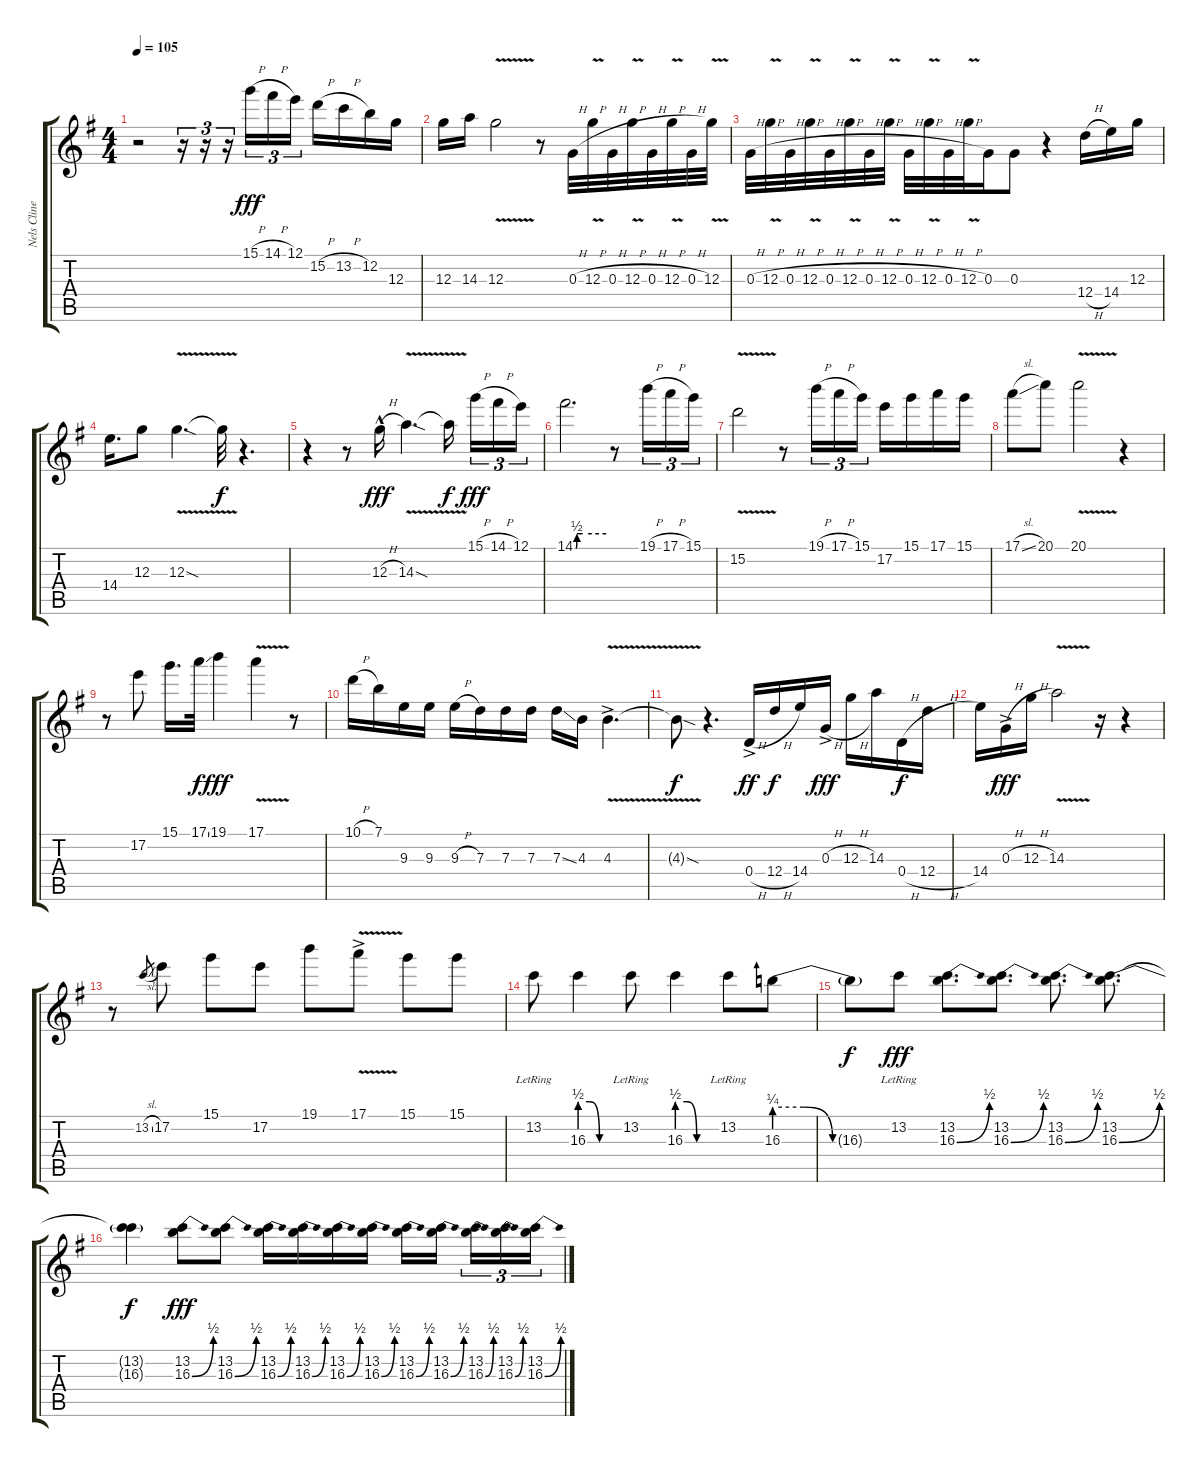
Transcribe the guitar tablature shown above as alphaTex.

\track ("Nels Cline" "Nels Cline") {mute instrument electricguitarjazz}
\staff {score tabs}
\tuning (E4 B3 G3 D3 A2 E2) {hide}
\ts (4 4)
\tempo 105
\clef g2
\ks g
r.2{dy f} r.16{tu (3 2)} r.16{tu (3 2)} r.16{tu (3 2)} 15.1{h}.16{tu (3 2) dy fff} 14.1{h}.16{tu (3 2)} 12.1.16{tu (3 2)} 15.2{h}.16 13.2{h}.16 12.2.16 12.3.16 |
12.3.16 14.3.16 12.3{v}.2 r.8 0.3{h}.32 12.3{v h}.32 0.3{h}.32 12.3{v h}.32 0.3{h}.32 12.3{v h}.32 0.3{h}.32 12.3{v}.32 |
0.3{h}.32 12.3{v h}.32 0.3{h}.32 12.3{v h}.32 0.3{h}.32 12.3{v h}.32 0.3{h}.32 12.3{v h}.32 0.3{h}.32 12.3{v h}.32 0.3{h}.32 12.3{v h}.32 0.3.16 0.3.8 r.4 12.4{h}.16 14.4.16 12.3.16 |
14.4.16{d} 12.3.8 12.3{v sod}.4{d} 12.3{t}.32{dy f} r.4{d} |
r.4 r.8 12.3{h hac}.16{dy fff} 14.3{v sod}.4{d} 14.3{t}.16{dy f beam splitsecondary} 15.1{h}.16{tu (3 2) dy fff} 14.1{h}.16{tu (3 2)} 12.1.16{tu (3 2)} |
14.1{be (custom 0 0 2 0 4 2 15 2 60 2)}.2{d} r.8 19.1{h}.16{tu (3 2)} 17.1{h}.16{tu (3 2)} 15.1.16{tu (3 2)} |
15.2{v}.2 r.8 19.1{h}.16{tu (3 2)} 17.1{h}.16{tu (3 2)} 15.1.16{tu (3 2)} 17.2.16 15.1.16 17.1.16 15.1.16 |
17.1{sl}.8 20.1.8 20.1{v}.2 r.4 |
r.8 17.2.8 15.1.16{d} 17.1{ss}.32{dy f} 19.1.4{dy fff} 17.1{v}.4 r.8 |
10.1{h}.16 7.1.16 9.3.16 9.3.16 9.3{h}.16 7.3.16 7.3.16 7.3.16 7.3{ss}.16 4.3.16 4.3{v ac}.4{d} |
4.3{sod t}.8{dy f} r.4{d} 0.4{h ac}.16{dy ff} 12.4{h}.16{dy f} 14.4.16 0.3{h ac}.16{dy fff} 12.3{h}.16 14.3.16 0.4{h}.16{dy f} 12.4{h}.16 |
14.4.16 0.3{h ac}.16{dy fff} 12.3{h}.16 14.3{v}.2 r.16 r.4 |
r.8 13.2{sl}.8{gr} 17.2.8 15.1.8 17.2.8 19.1.8 17.1{v ac}.8 15.1.8 15.1.8 |
13.2{lr}.8 16.3{be (custom 0 2 15 2 30 0 60 0)}.4 13.2{lr}.8 16.3{be (custom 0 2 15 2 30 0 60 0)}.4 13.2{lr}.8 16.3{be (custom 0 1 15 1 30 0 60 0)}.8 |
16.3{t}.8{dy f} 13.2{lr}.8{dy fff} (13.2 16.3{be (bend 0 0 60 2)}).8{d} (13.2 16.3{be (bend 0 0 60 2)}).8{d} (13.2 16.3{be (bend 0 0 60 2)}).8{d} (13.2 16.3{be (bend 0 0 60 2)}).8{d} |
(13.2{t} 16.3{t}).4{dy f} (13.2 16.3{be (bend 0 0 60 2)}).8{dy fff} (13.2 16.3{be (bend 0 0 60 2)}).8 (13.2 16.3{be (bend 0 0 60 2)}).16 (13.2 16.3{be (bend 0 0 60 2)}).16 (13.2 16.3{be (bend 0 0 60 2)}).16 (13.2 16.3{be (bend 0 0 60 2)}).16 (13.2 16.3{be (bend 0 0 60 2)}).16 (13.2 16.3{be (bend 0 0 60 2)}).16{beam splitsecondary} (13.2 16.3{be (bend 0 0 60 2)}).16{tu (3 2)} (13.2 16.3{be (bend 0 0 60 2)}).16{tu (3 2)} (13.2 16.3{be (bend 0 0 60 2)}).16{tu (3 2)}
